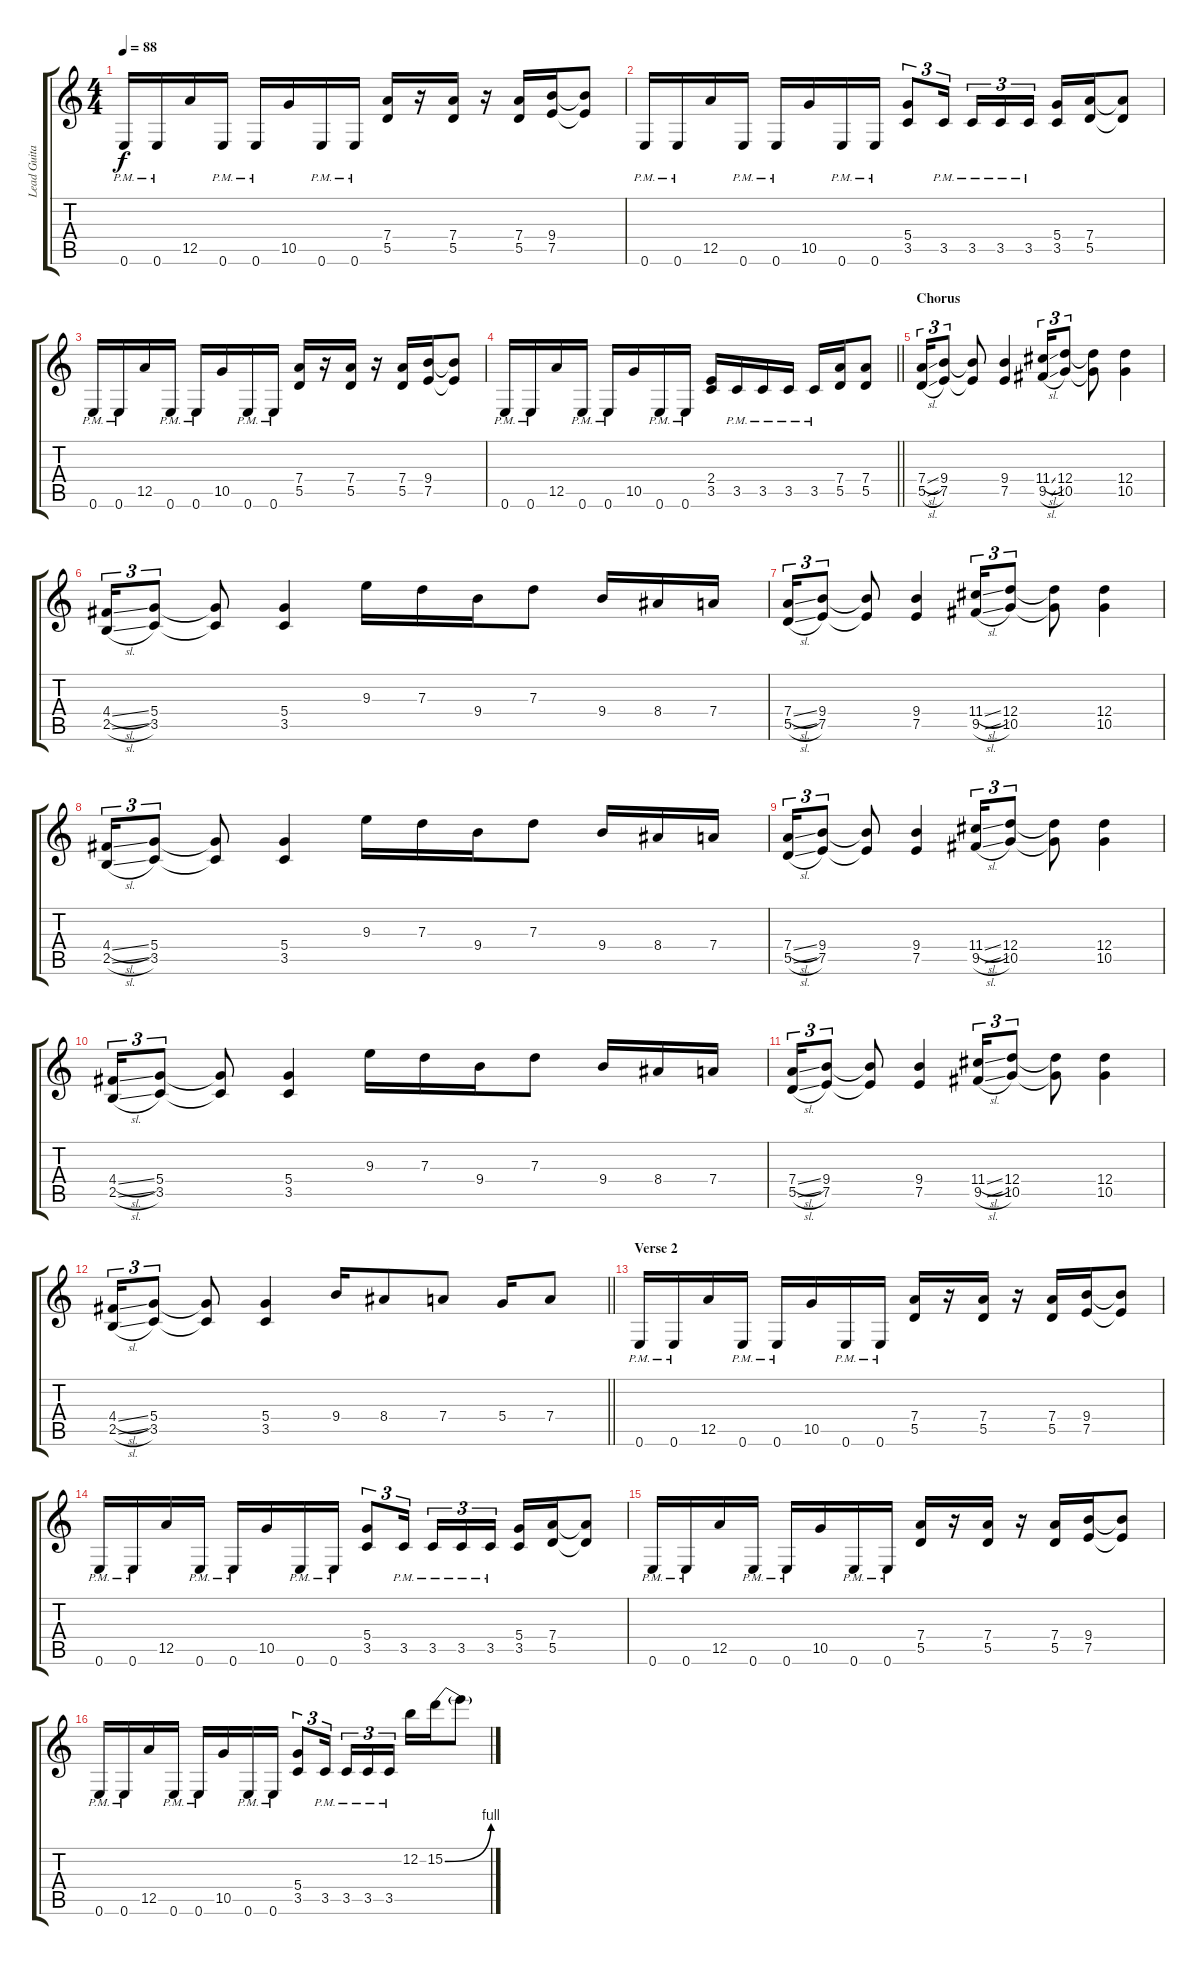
\track ("Lead Guitar" "Lead Guita") {instrument distortionguitar}
\staff {score tabs}
\tuning (E4 B3 G3 D3 A2 E2) {hide}
\ts (4 4)
\tempo 88
\clef g2
\ks c
0.6{pm}.16{dy f} 0.6{pm}.16 12.5.16 0.6{pm}.16 0.6{pm}.16 10.5.16 0.6{pm}.16 0.6{pm}.16 (7.4 5.5).16 r.16 (7.4 5.5).16 r.16 (7.4 5.5).16 (9.4 7.5).16 (9.4{t} 7.5{t}).8 |
0.6{pm}.16 0.6{pm}.16 12.5.16 0.6{pm}.16 0.6{pm}.16 10.5.16 0.6{pm}.16 0.6{pm}.16 (5.4 3.5).8{tu (3 2)} 3.5{pm}.16{tu (3 2) beam splitsecondary} 3.5{pm}.16{tu (3 2)} 3.5{pm}.16{tu (3 2)} 3.5{pm}.16{tu (3 2)} (5.4 3.5).16 (7.4 5.5).16 (7.4{t} 5.5{t}).8 |
0.6{pm}.16 0.6{pm}.16 12.5.16 0.6{pm}.16 0.6{pm}.16 10.5.16 0.6{pm}.16 0.6{pm}.16 (7.4 5.5).16 r.16 (7.4 5.5).16 r.16 (7.4 5.5).16 (9.4 7.5).16 (9.4{t} 7.5{t}).8 |
\barLineRight lightlight
0.6{pm}.16 0.6{pm}.16 12.5.16 0.6{pm}.16 0.6{pm}.16 10.5.16 0.6{pm}.16 0.6{pm}.16 (2.4 3.5).16 3.5{pm}.16 3.5{pm}.16 3.5{pm}.16 3.5{pm}.16 (7.4 5.5).16 (7.4 5.5).8 |
\section ("" "Chorus")
(7.4{sl} 5.5{sl}).16{tu (3 2)} (9.4 7.5).8{tu (3 2)} (9.4{t} 7.5{t}).8 (9.4 7.5).4 (11.4{sl} 9.5{sl}).16{tu (3 2)} (12.4 10.5).8{tu (3 2)} (12.4{t} 10.5{t}).8 (12.4 10.5).4 |
(4.4{sl} 2.5{sl}).16{tu (3 2)} (5.4 3.5).8{tu (3 2)} (5.4{t} 3.5{t}).8 (5.4 3.5).4 9.3.16 7.3.16 9.4.16 7.3.8 9.4.16 8.4.16 7.4.16 |
(7.4{sl} 5.5{sl}).16{tu (3 2)} (9.4 7.5).8{tu (3 2)} (9.4{t} 7.5{t}).8 (9.4 7.5).4 (11.4{sl} 9.5{sl}).16{tu (3 2)} (12.4 10.5).8{tu (3 2)} (12.4{t} 10.5{t}).8 (12.4 10.5).4 |
(4.4{sl} 2.5{sl}).16{tu (3 2)} (5.4 3.5).8{tu (3 2)} (5.4{t} 3.5{t}).8 (5.4 3.5).4 9.3.16 7.3.16 9.4.16 7.3.8 9.4.16 8.4.16 7.4.16 |
(7.4{sl} 5.5{sl}).16{tu (3 2)} (9.4 7.5).8{tu (3 2)} (9.4{t} 7.5{t}).8 (9.4 7.5).4 (11.4{sl} 9.5{sl}).16{tu (3 2)} (12.4 10.5).8{tu (3 2)} (12.4{t} 10.5{t}).8 (12.4 10.5).4 |
(4.4{sl} 2.5{sl}).16{tu (3 2)} (5.4 3.5).8{tu (3 2)} (5.4{t} 3.5{t}).8 (5.4 3.5).4 9.3.16 7.3.16 9.4.16 7.3.8 9.4.16 8.4.16 7.4.16 |
(7.4{sl} 5.5{sl}).16{tu (3 2)} (9.4 7.5).8{tu (3 2)} (9.4{t} 7.5{t}).8 (9.4 7.5).4 (11.4{sl} 9.5{sl}).16{tu (3 2)} (12.4 10.5).8{tu (3 2)} (12.4{t} 10.5{t}).8 (12.4 10.5).4 |
\barLineRight lightlight
(4.4{sl} 2.5{sl}).16{tu (3 2)} (5.4 3.5).8{tu (3 2)} (5.4{t} 3.5{t}).8 (5.4 3.5).4 9.4.16 8.4.8 7.4.8 5.4.16 7.4.8 |
\section ("" "Verse 2")
0.6{pm}.16 0.6{pm}.16 12.5.16 0.6{pm}.16 0.6{pm}.16 10.5.16 0.6{pm}.16 0.6{pm}.16 (7.4 5.5).16 r.16 (7.4 5.5).16 r.16 (7.4 5.5).16 (9.4 7.5).16 (9.4{t} 7.5{t}).8 |
0.6{pm}.16 0.6{pm}.16 12.5.16 0.6{pm}.16 0.6{pm}.16 10.5.16 0.6{pm}.16 0.6{pm}.16 (5.4 3.5).8{tu (3 2)} 3.5{pm}.16{tu (3 2) beam splitsecondary} 3.5{pm}.16{tu (3 2)} 3.5{pm}.16{tu (3 2)} 3.5{pm}.16{tu (3 2)} (5.4 3.5).16 (7.4 5.5).16 (7.4{t} 5.5{t}).8 |
0.6{pm}.16 0.6{pm}.16 12.5.16 0.6{pm}.16 0.6{pm}.16 10.5.16 0.6{pm}.16 0.6{pm}.16 (7.4 5.5).16 r.16 (7.4 5.5).16 r.16 (7.4 5.5).16 (9.4 7.5).16 (9.4{t} 7.5{t}).8 |
0.6{pm}.16 0.6{pm}.16 12.5.16 0.6{pm}.16 0.6{pm}.16 10.5.16 0.6{pm}.16 0.6{pm}.16 (5.4 3.5).8{tu (3 2)} 3.5{pm}.16{tu (3 2) beam splitsecondary} 3.5{pm}.16{tu (3 2)} 3.5{pm}.16{tu (3 2)} 3.5{pm}.16{tu (3 2)} 12.2.16 15.2{be (bend 0 0 60 4)}.16 15.2{t}.8
